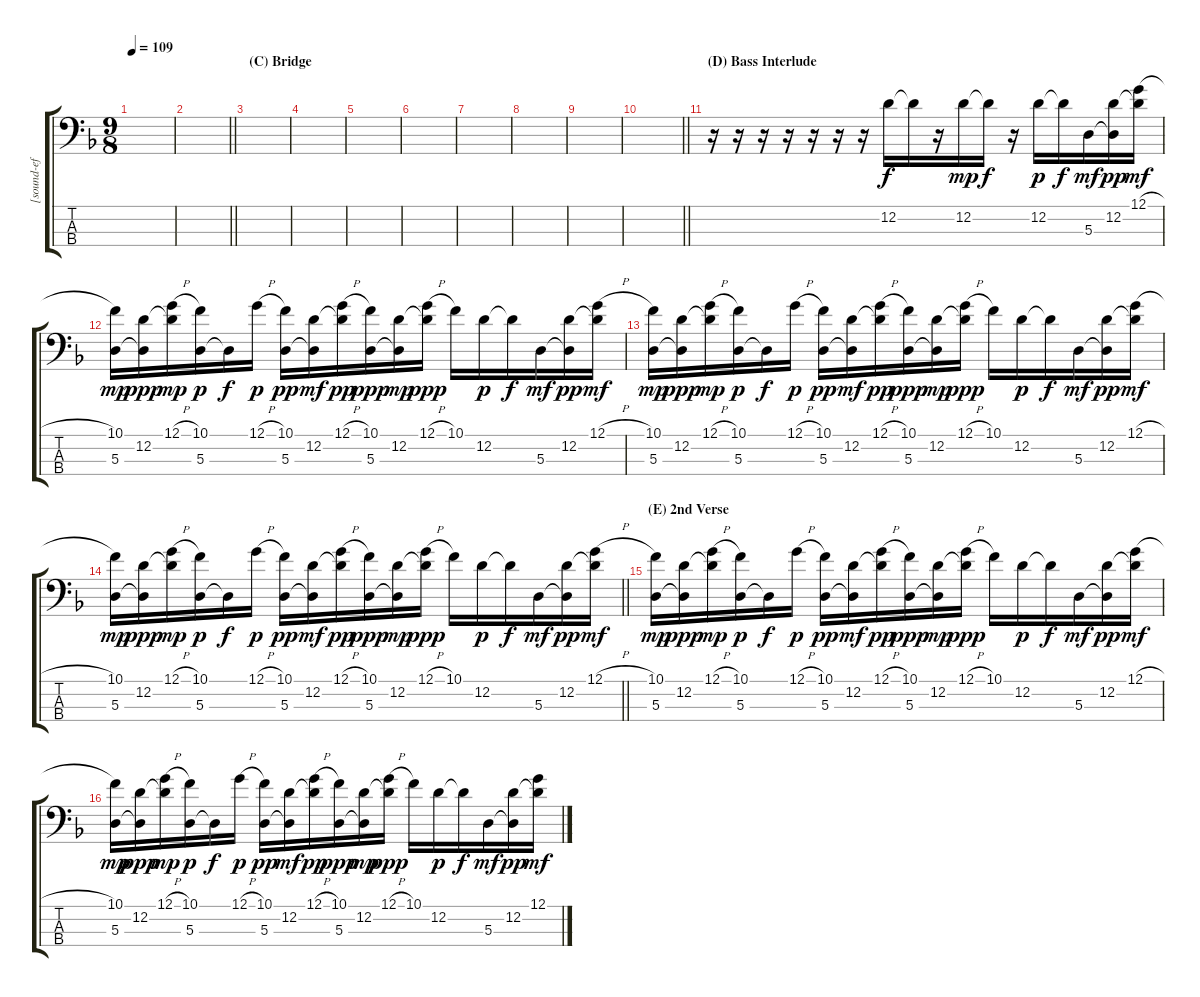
\track (" [sound-effects]" " [sound-ef") {instrument electricbasspick}
\staff {score tabs}
\tuning (G2 D2 A1 D1) {hide}
\ts (9 8)
\tempo 109
\clef f4
\ks dminor
|
\barLineRight lightlight
|
\section ("" "(C) Bridge")
|
|
|
|
|
|
|
\barLineRight lightlight
|
\section ("" "(D) Bass Interlude")
r.16 r.16 r.16 r.16 r.16 r.16 r.16 12.2.16 12.2{t}.16{dy f} r.16 12.2.16{dy mp} 12.2{t}.16{dy f} r.16 12.2.16{dy p} 12.2{t}.16{dy f} 5.3.16{dy mf} (12.2 5.3{t}).16{dy pp} (12.1{h} 12.2{t}).16{dy mf} |
(10.1 5.3).16{dy mp} (12.2 5.3{t}).16{dy ppp} (12.1{h} 12.2{t}).16{dy mp} (10.1 5.3).16{dy p} 5.3{t}.16{dy f} 12.1{h}.16{dy p} (10.1 5.3).16{dy pp} (12.2 5.3{t}).16{dy mf} (12.1{h} 12.2{t}).16{dy pp} (10.1 5.3).16{dy ppp} (12.2 5.3{t}).16{dy mp} (12.1{h} 12.2{t}).16{dy ppp} 10.1.16 12.2.16{dy p} 12.2{t}.16{dy f} 5.3.16{dy mf} (12.2 5.3{t}).16{dy pp} (12.1{h} 12.2{t}).16{dy mf} |
(10.1 5.3).16{dy mp} (12.2 5.3{t}).16{dy ppp} (12.1{h} 12.2{t}).16{dy mp} (10.1 5.3).16{dy p} 5.3{t}.16{dy f} 12.1{h}.16{dy p} (10.1 5.3).16{dy pp} (12.2 5.3{t}).16{dy mf} (12.1{h} 12.2{t}).16{dy pp} (10.1 5.3).16{dy ppp} (12.2 5.3{t}).16{dy mp} (12.1{h} 12.2{t}).16{dy ppp} 10.1.16 12.2.16{dy p} 12.2{t}.16{dy f} 5.3.16{dy mf} (12.2 5.3{t}).16{dy pp} (12.1{h} 12.2{t}).16{dy mf} |
\barLineRight lightlight
(10.1 5.3).16{dy mp} (12.2 5.3{t}).16{dy ppp} (12.1{h} 12.2{t}).16{dy mp} (10.1 5.3).16{dy p} 5.3{t}.16{dy f} 12.1{h}.16{dy p} (10.1 5.3).16{dy pp} (12.2 5.3{t}).16{dy mf} (12.1{h} 12.2{t}).16{dy pp} (10.1 5.3).16{dy ppp} (12.2 5.3{t}).16{dy mp} (12.1{h} 12.2{t}).16{dy ppp} 10.1.16 12.2.16{dy p} 12.2{t}.16{dy f} 5.3.16{dy mf} (12.2 5.3{t}).16{dy pp} (12.1{h} 12.2{t}).16{dy mf} |
\section ("" "(E) 2nd Verse")
(10.1 5.3).16{dy mp} (12.2 5.3{t}).16{dy ppp} (12.1{h} 12.2{t}).16{dy mp} (10.1 5.3).16{dy p} 5.3{t}.16{dy f} 12.1{h}.16{dy p} (10.1 5.3).16{dy pp} (12.2 5.3{t}).16{dy mf} (12.1{h} 12.2{t}).16{dy pp} (10.1 5.3).16{dy ppp} (12.2 5.3{t}).16{dy mp} (12.1{h} 12.2{t}).16{dy ppp} 10.1.16 12.2.16{dy p} 12.2{t}.16{dy f} 5.3.16{dy mf} (12.2 5.3{t}).16{dy pp} (12.1{h} 12.2{t}).16{dy mf} |
(10.1 5.3).16{dy mp} (12.2 5.3{t}).16{dy ppp} (12.1{h} 12.2{t}).16{dy mp} (10.1 5.3).16{dy p} 5.3{t}.16{dy f} 12.1{h}.16{dy p} (10.1 5.3).16{dy pp} (12.2 5.3{t}).16{dy mf} (12.1{h} 12.2{t}).16{dy pp} (10.1 5.3).16{dy ppp} (12.2 5.3{t}).16{dy mp} (12.1{h} 12.2{t}).16{dy ppp} 10.1.16 12.2.16{dy p} 12.2{t}.16{dy f} 5.3.16{dy mf} (12.2 5.3{t}).16{dy pp} (12.1{h} 12.2{t}).16{dy mf}
